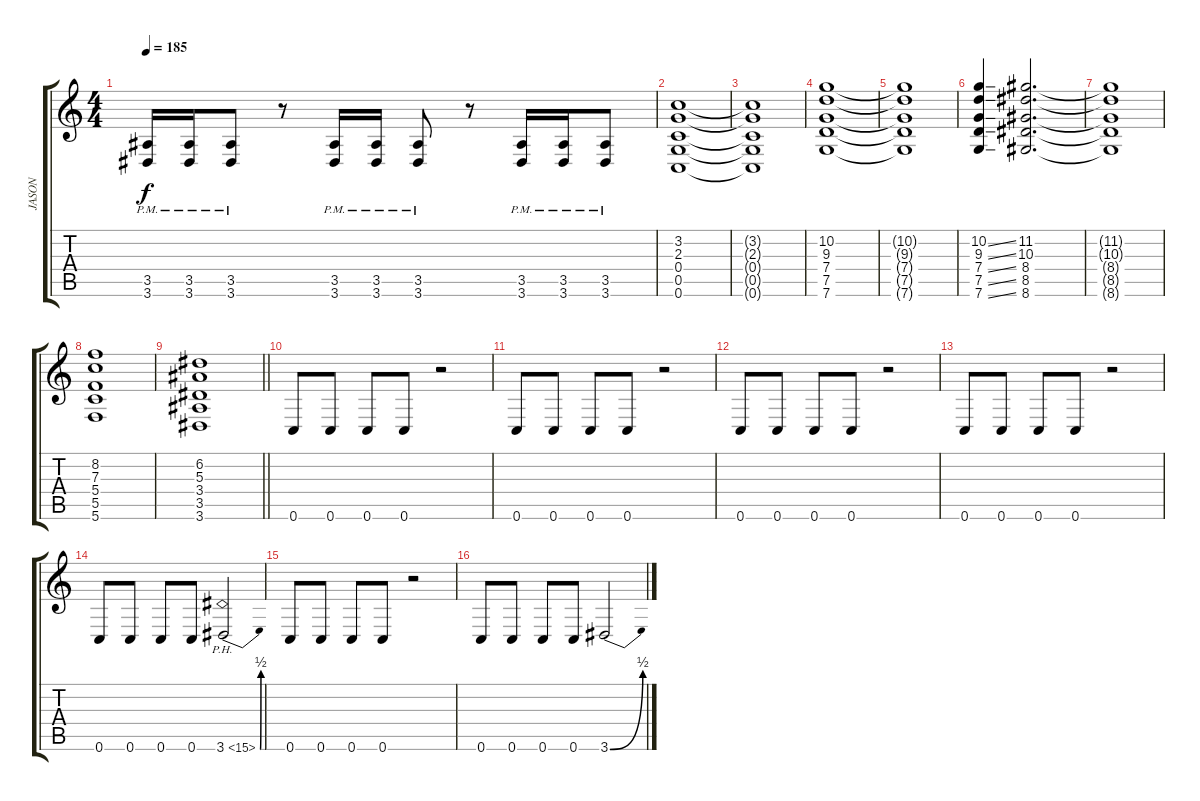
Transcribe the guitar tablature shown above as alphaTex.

\track ("JASON" "JASON") {instrument distortionguitar}
\staff {score tabs}
\tuning (D4 A3 F3 C3 G2 C2) {hide}
\ts (4 4)
\tempo 185
\clef g2
\ks c
(3.5{pm} 3.6{pm}).16{dy f} (3.5{pm} 3.6{pm}).16 (3.5{pm} 3.6{pm}).8 r.8 (3.5{pm} 3.6{pm}).16 (3.5{pm} 3.6{pm}).16 (3.5{pm} 3.6{pm}).8 r.8 (3.5{pm} 3.6{pm}).16 (3.5{pm} 3.6{pm}).16 (3.5{pm} 3.6{pm}).8 |
(3.2 2.3 0.4 0.5 0.6).1 |
(3.2{t} 2.3{t} 0.4{t} 0.5{t} 0.6{t}).1 |
(10.2 9.3 7.4 7.5 7.6).1 |
(10.2{t} 9.3{t} 7.4{t} 7.5{t} 7.6{t}).1 |
(10.2{ss} 9.3{ss} 7.4{ss} 7.5{ss} 7.6{ss}).4 (11.2 10.3 8.4 8.5 8.6).2{d} |
(11.2{t} 10.3{t} 8.4{t} 8.5{t} 8.6{t}).1 |
(8.2 7.3 5.4 5.5 5.6).1 |
\barLineRight lightlight
(6.2 5.3 3.4 3.5 3.6).1 |
0.6.8 0.6.8 0.6.8 0.6.8 r.2 |
0.6.8 0.6.8 0.6.8 0.6.8 r.2 |
0.6.8 0.6.8 0.6.8 0.6.8 r.2 |
0.6.8 0.6.8 0.6.8 0.6.8 r.2 |
0.6.8 0.6.8 0.6.8 0.6.8 3.6{be (bend 0 0 60 2) ph 12}.2 |
0.6.8 0.6.8 0.6.8 0.6.8 r.2 |
0.6.8 0.6.8 0.6.8 0.6.8 3.6{be (bend 0 0 60 2)}.2
